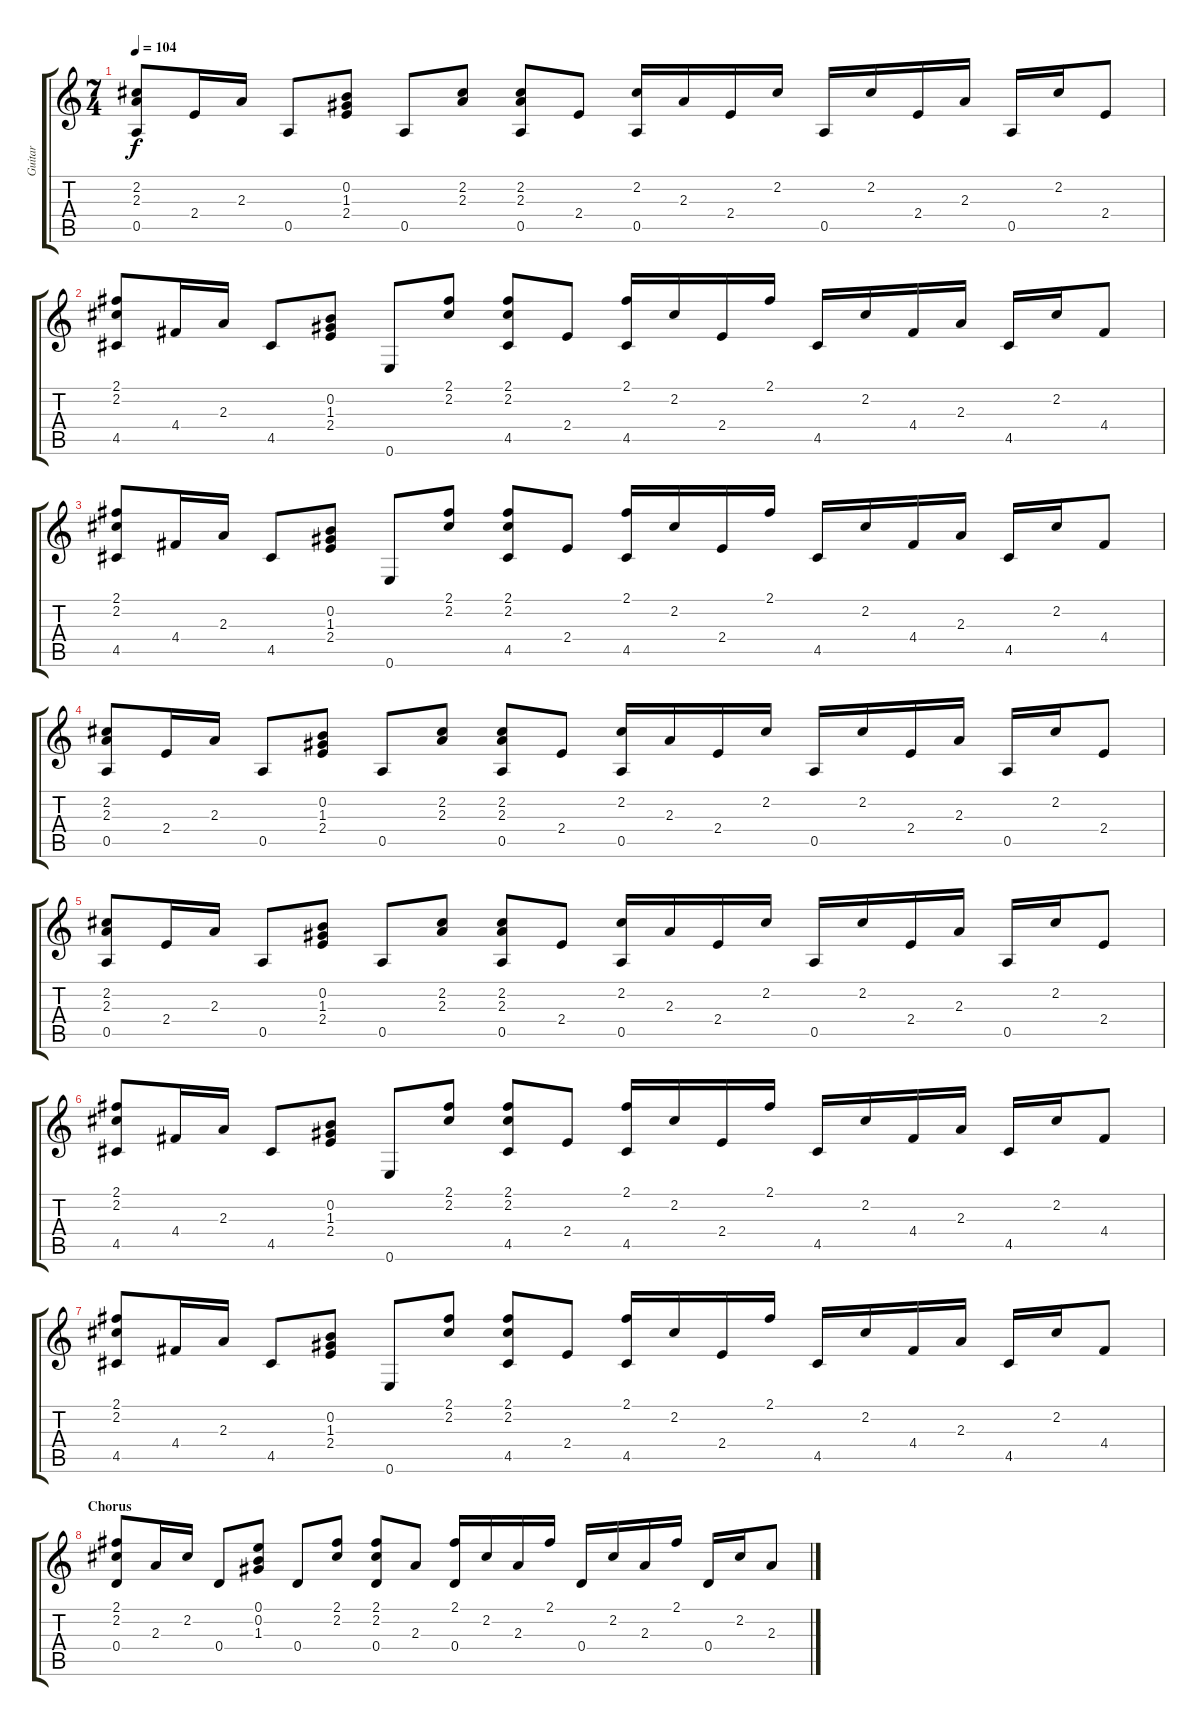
\track ("Guitar" "Guitar") {instrument acousticguitarsteel}
\staff {score tabs}
\tuning (E4 B3 G3 D3 A2 E2) {hide}
\ts (7 4)
\tempo 104
\clef g2
\ks c
(2.2 2.3 0.5).8{dy f} 2.4.16 2.3.16 0.5.8 (0.2 1.3 2.4).8 0.5.8 (2.2 2.3).8 (2.2 2.3 0.5).8 2.4.8 (2.2 0.5).16 2.3.16 2.4.16 2.2.16 0.5.16 2.2.16 2.4.16 2.3.16 0.5.16 2.2.16 2.4.8 |
(2.1 2.2 4.5).8 4.4.16 2.3.16 4.5.8 (0.2 1.3 2.4).8 0.6.8 (2.1 2.2).8 (2.1 2.2 4.5).8 2.4.8 (2.1 4.5).16 2.2.16 2.4.16 2.1.16 4.5.16 2.2.16 4.4.16 2.3.16 4.5.16 2.2.16 4.4.8 |
(2.1 2.2 4.5).8 4.4.16 2.3.16 4.5.8 (0.2 1.3 2.4).8 0.6.8 (2.1 2.2).8 (2.1 2.2 4.5).8 2.4.8 (2.1 4.5).16 2.2.16 2.4.16 2.1.16 4.5.16 2.2.16 4.4.16 2.3.16 4.5.16 2.2.16 4.4.8 |
(2.2 2.3 0.5).8 2.4.16 2.3.16 0.5.8 (0.2 1.3 2.4).8 0.5.8 (2.2 2.3).8 (2.2 2.3 0.5).8 2.4.8 (2.2 0.5).16 2.3.16 2.4.16 2.2.16 0.5.16 2.2.16 2.4.16 2.3.16 0.5.16 2.2.16 2.4.8 |
(2.2 2.3 0.5).8 2.4.16 2.3.16 0.5.8 (0.2 1.3 2.4).8 0.5.8 (2.2 2.3).8 (2.2 2.3 0.5).8 2.4.8 (2.2 0.5).16 2.3.16 2.4.16 2.2.16 0.5.16 2.2.16 2.4.16 2.3.16 0.5.16 2.2.16 2.4.8 |
(2.1 2.2 4.5).8 4.4.16 2.3.16 4.5.8 (0.2 1.3 2.4).8 0.6.8 (2.1 2.2).8 (2.1 2.2 4.5).8 2.4.8 (2.1 4.5).16 2.2.16 2.4.16 2.1.16 4.5.16 2.2.16 4.4.16 2.3.16 4.5.16 2.2.16 4.4.8 |
(2.1 2.2 4.5).8 4.4.16 2.3.16 4.5.8 (0.2 1.3 2.4).8 0.6.8 (2.1 2.2).8 (2.1 2.2 4.5).8 2.4.8 (2.1 4.5).16 2.2.16 2.4.16 2.1.16 4.5.16 2.2.16 4.4.16 2.3.16 4.5.16 2.2.16 4.4.8 |
\section ("" "Chorus")
(2.1 2.2 0.4).8 2.3.16 2.2.16 0.4.8 (0.1 0.2 1.3).8 0.4.8 (2.1 2.2).8 (2.1 2.2 0.4).8 2.3.8 (2.1 0.4).16 2.2.16 2.3.16 2.1.16 0.4.16 2.2.16 2.3.16 2.1.16 0.4.16 2.2.16 2.3.8
